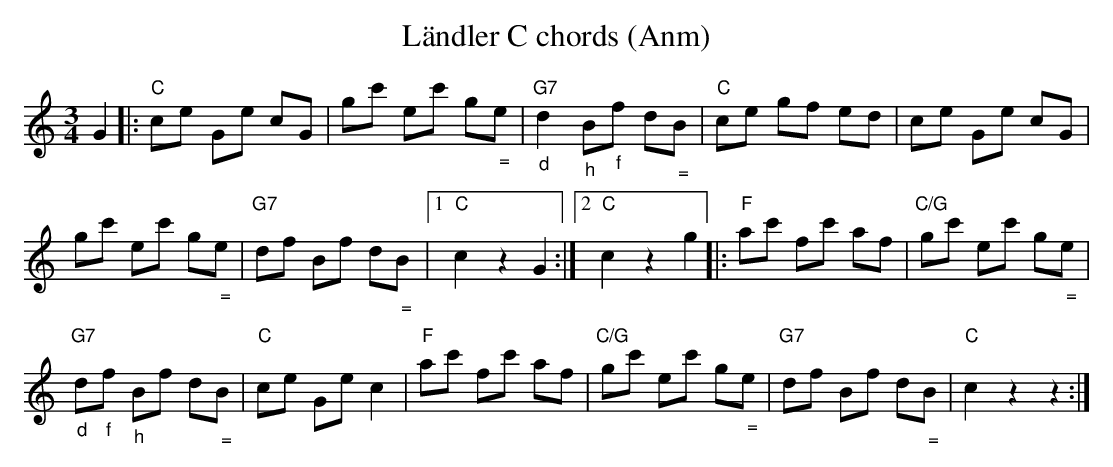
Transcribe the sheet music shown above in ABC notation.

X:1
T: L\"andler C chords (Anm)
M:3/4
L:1/8
K:C %%MIDI gchordon
G2 |: "C"ce Ge cG | gc' ec' g"_ ="e | "G7""_d"d2 "_h"B"_f"f d"_ ="B | "C"ce gf ed | ce Ge cG |
gc' ec' g"_ ="e | "G7"df Bf d"_ ="B |1 "C"c2z2G2 :|2 "C"c2z2g2 |: "F"ac' fc' af | "C/G"gc' ec' g"_ ="e |
"G7""_d"d"_f"f "_h"Bf d"_ ="B | "C"ce Gec2 | "F"ac' fc' af | "C/G"gc' ec' g"_ ="e | "G7"df Bf d"_ ="B | "C"c2z2z2 :|
